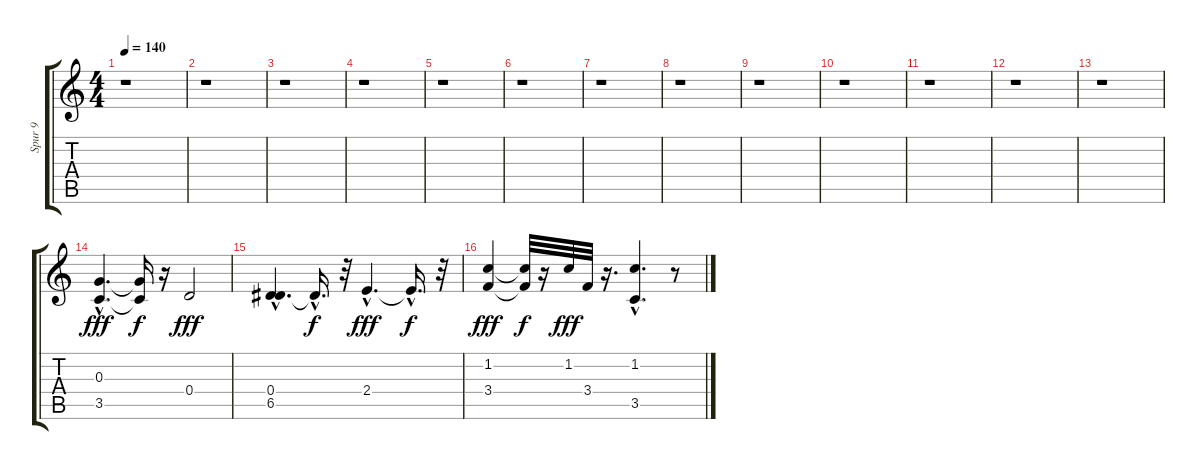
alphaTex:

\track ("Spur 9" "Spur 9") {instrument distortionguitar}
\staff {score tabs}
\tuning (E4 B3 G3 D3 A2 E2) {hide}
\ts (4 4)
\tempo 140
\clef g2
\ks c
r.1{dy f} |
r.1 |
r.1 |
r.1 |
r.1 |
r.1 |
r.1 |
r.1 |
r.1 |
r.1 |
r.1 |
r.1 |
r.1 |
(0.3{hac} 3.5{hac}).4{d dy fff} (0.3{t} 3.5{t}).16{dy f} r.16 0.4.2{dy fff} |
(0.4 6.5{hac}).4{d} 6.5{hac t}.16{d dy f} r.32 2.4{hac}.4{d dy fff} 2.4{hac t}.16{d dy f} r.32 |
(1.2 3.4).4{dy fff} (1.2{t} 3.4{t}).32{dy f} r.16 1.2.32{dy fff} 3.4.32 r.16{d} (1.2{hac} 3.5{hac}).4{d} r.8
